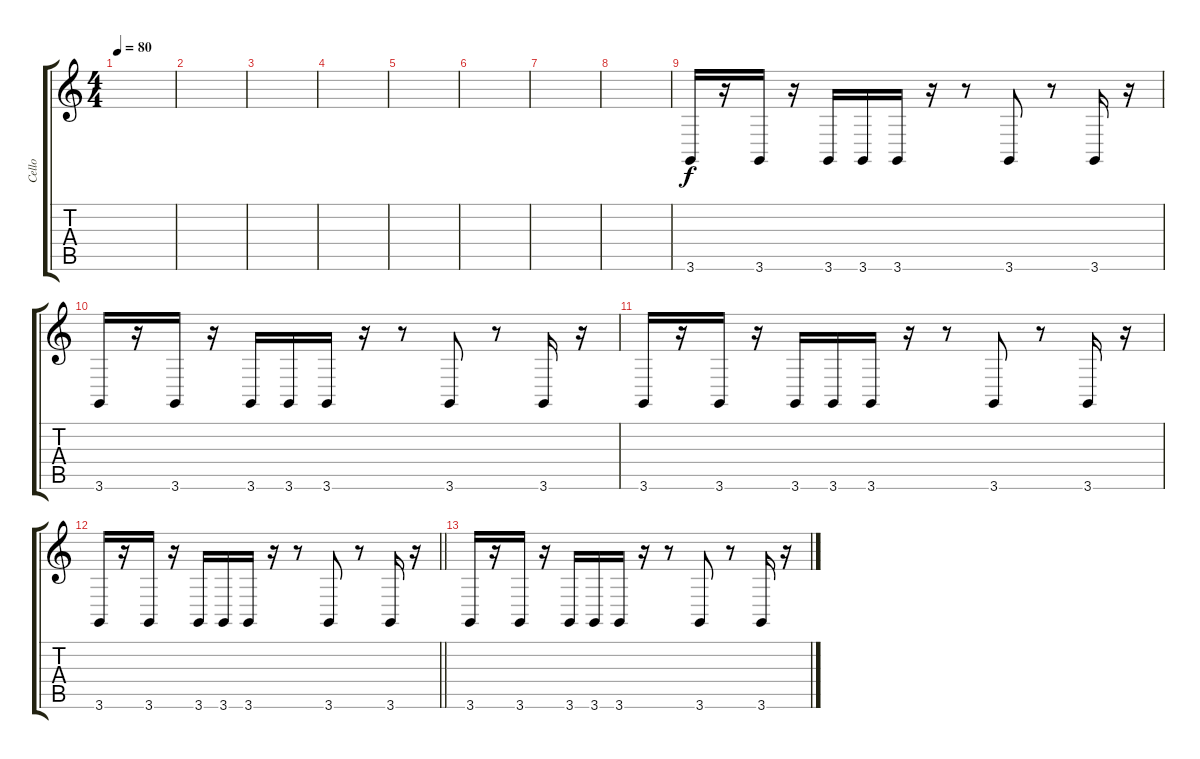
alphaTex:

\track ("Cello" "Cello") {instrument cello}
\staff {score tabs}
\tuning (E4 B3 G3 D3 A2 E2) {hide}
\ts (4 4)
\tempo 80
\clef g2
\ks c
|
|
|
|
|
|
|
|
3.6.16 r.16 3.6.16 r.16 3.6.16 3.6.16 3.6.16 r.16 r.8 3.6.8 r.8 3.6.16 r.16 |
3.6.16 r.16 3.6.16 r.16 3.6.16 3.6.16 3.6.16 r.16 r.8 3.6.8 r.8 3.6.16 r.16 |
3.6.16 r.16 3.6.16 r.16 3.6.16 3.6.16 3.6.16 r.16 r.8 3.6.8 r.8 3.6.16 r.16 |
\barLineRight lightlight
3.6.16 r.16 3.6.16 r.16 3.6.16 3.6.16 3.6.16 r.16 r.8 3.6.8 r.8 3.6.16 r.16 |
3.6.16 r.16 3.6.16 r.16 3.6.16 3.6.16 3.6.16 r.16 r.8 3.6.8 r.8 3.6.16 r.16
